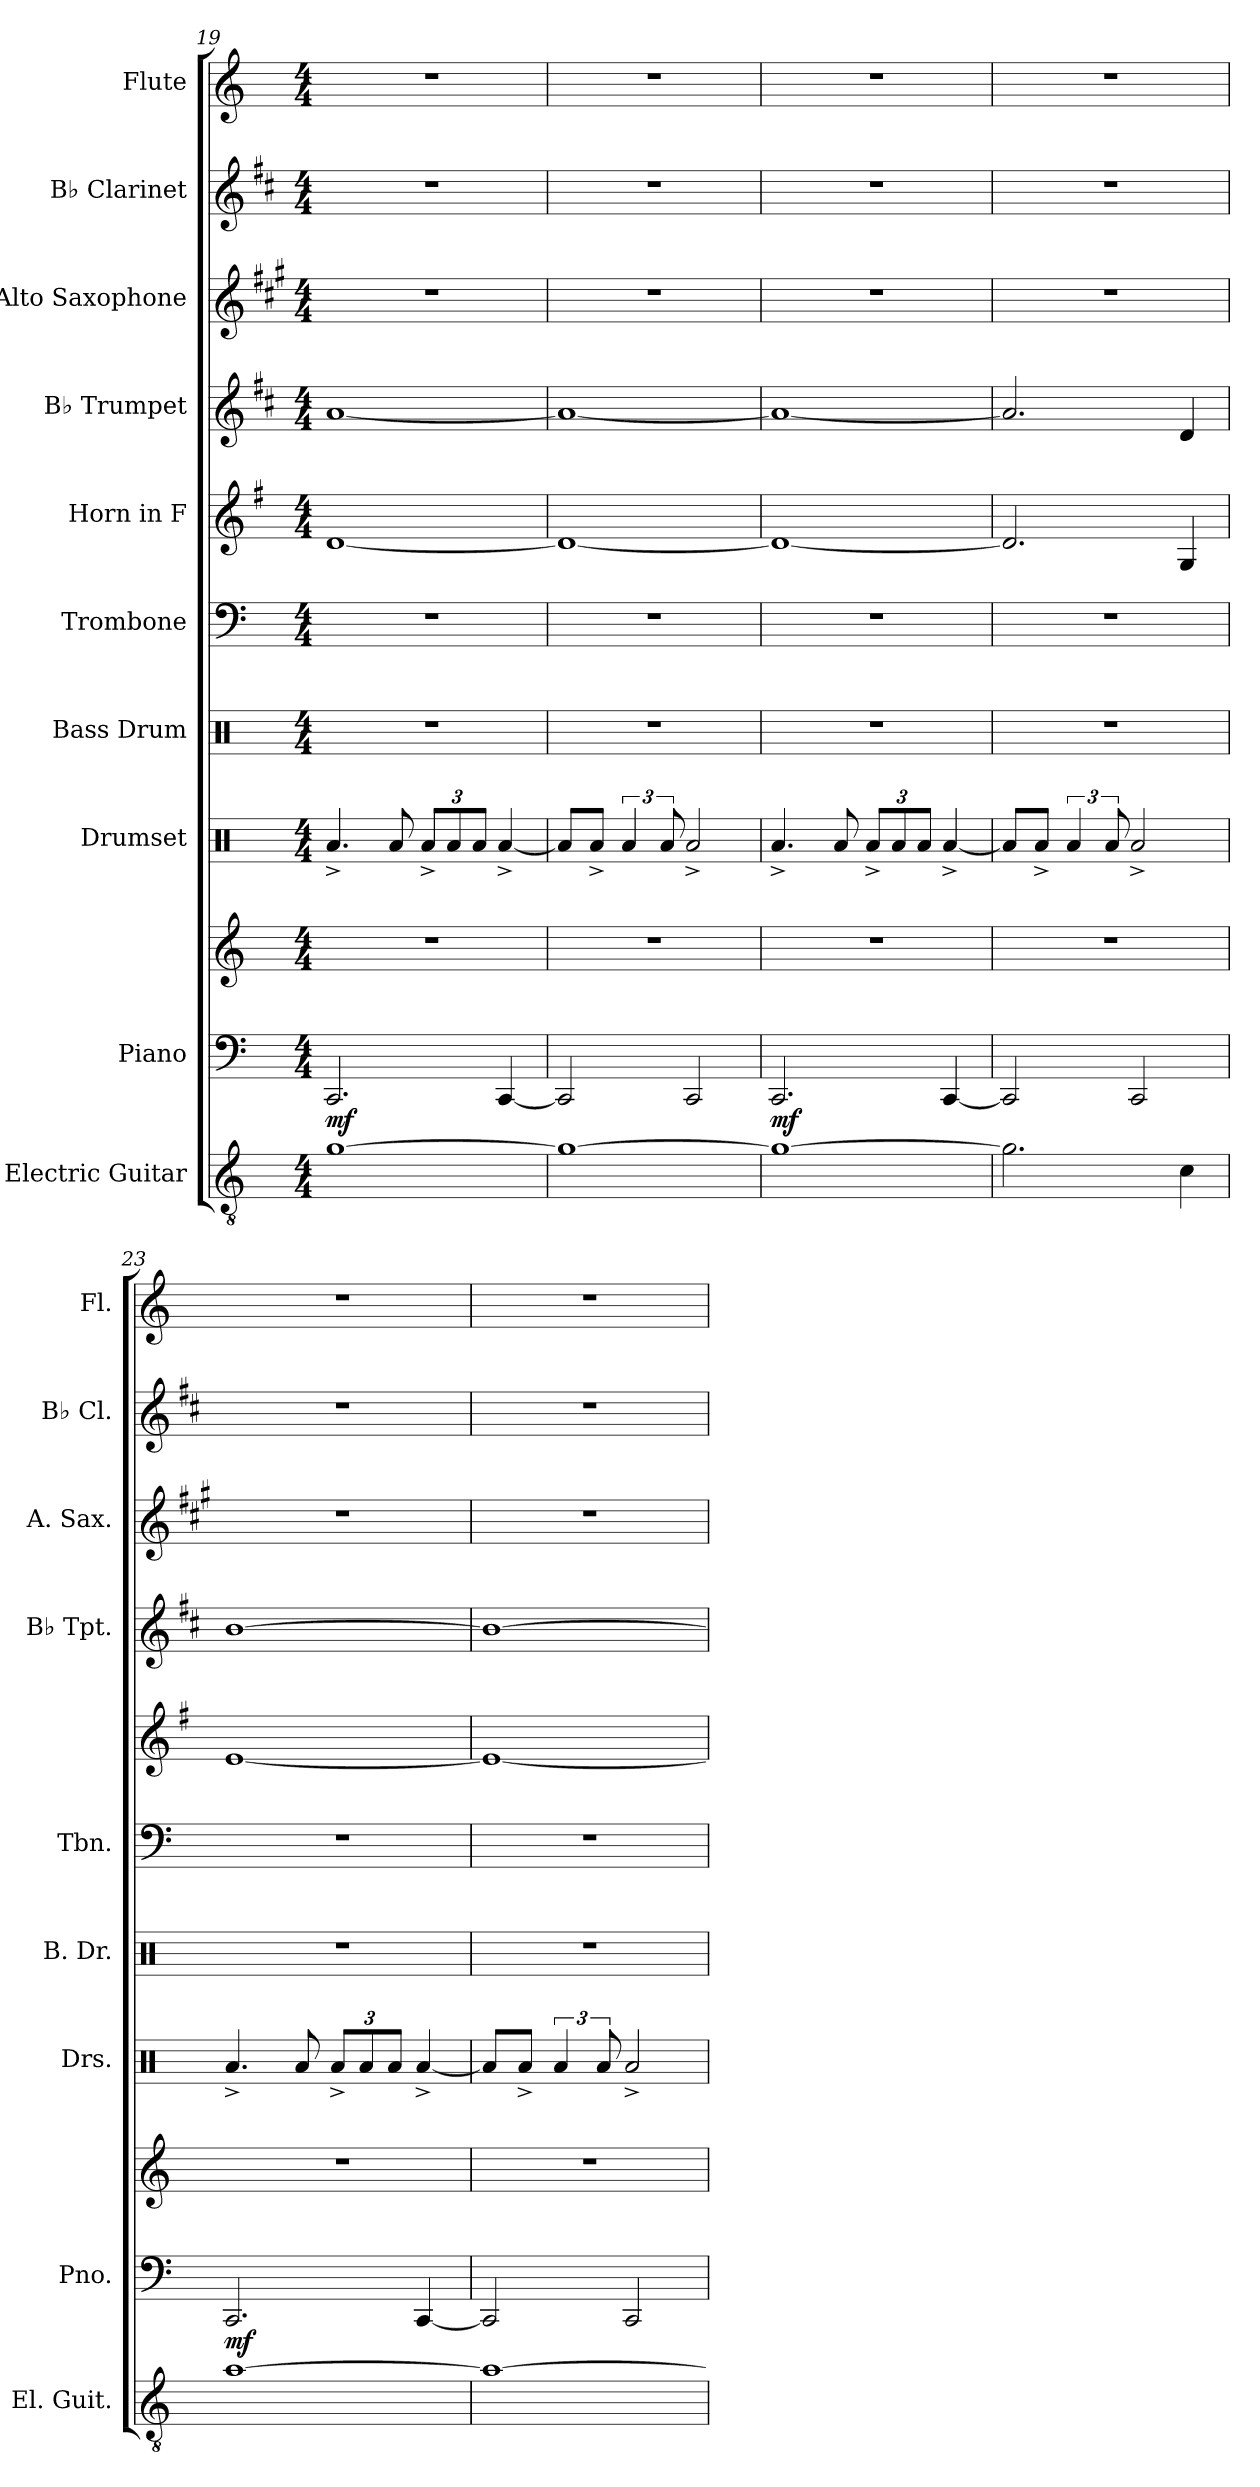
**kern	**kern	**kern	**dynam	**kern	**kern	**kern	**kern	**kern	**kern	**kern	**kern
*part10	*part9	*part9	*part9	*part8	*part7	*part6	*part5	*part4	*part3	*part2	*part1
*staff11	*staff10	*staff9	*staff9/10	*staff8	*staff7	*staff6	*staff5	*staff4	*staff3	*staff2	*staff1
*I"Electric Guitar	*I"Piano	*	*	*I"Drumset	*I"Bass Drum	*I"Trombone	*I"Horn in F	*I"B♭ Trumpet	*I"Alto Saxophone	*I"B♭ Clarinet	*I"Flute
*I'El. Guit.	*I'Pno.	*	*	*I'Drs.	*I'B. Dr.	*I'Tbn.	*	*I'B♭ Tpt.	*I'A. Sax.	*I'B♭ Cl.	*I'Fl.
*clefGv2	*clefF4	*clefG2	*	*clefX	*clefX	*clefF4	*clefG2	*clefG2	*clefG2	*clefG2	*clefG2
*	*	*	*	*	*	*	*ITrd4c7	*ITrd1c2	*ITrd5c9	*ITrd1c2	*
*k[]	*k[]	*k[]	*	*k[]	*k[]	*k[]	*k[]	*k[]	*k[]	*k[]	*k[]
*M4/4	*M4/4	*M4/4	*	*M4/4	*M4/4	*M4/4	*M4/4	*M4/4	*M4/4	*M4/4	*M4/4
=19	=19	=19	=19	=19	=19	=19	=19	=19	=19	=19	=19
!	!	!	!LO:DY:b=2	!	!	!	!	!	!	!	!
[1g	2.CC/	1r	mf	4.Ra^/	1r	1r	[1G	[1g	1r	1r	1r
.	.	.	.	8Ra/	.	.	.	.	.	.	.
*	*	*	*	*Xbrackettup	*	*	*	*	*	*	*
.	.	.	.	12Ra^/L	.	.	.	.	.	.	.
.	.	.	.	12Ra/	.	.	.	.	.	.	.
.	.	.	.	12Ra/J	.	.	.	.	.	.	.
.	[4CC/	.	.	[4Ra^/	.	.	.	.	.	.	.
=20	=20	=20	=20	=20	=20	=20	=20	=20	=20	=20	=20
1g_	2CC/]	1r	.	8Ra/L]	1r	1r	1G_	1g_	1r	1r	1r
.	.	.	.	8Ra^/J	.	.	.	.	.	.	.
*	*	*	*	*brackettup	*	*	*	*	*	*	*
.	.	.	.	6Ra/	.	.	.	.	.	.	.
.	.	.	.	12Ra/	.	.	.	.	.	.	.
.	2CC/	.	.	2Ra^/	.	.	.	.	.	.	.
=21	=21	=21	=21	=21	=21	=21	=21	=21	=21	=21	=21
!	!	!	!LO:DY:b=2	!	!	!	!	!	!	!	!
1g_	2.CC/	1r	mf	4.Ra^/	1r	1r	1G_	1g_	1r	1r	1r
.	.	.	.	8Ra/	.	.	.	.	.	.	.
*	*	*	*	*Xbrackettup	*	*	*	*	*	*	*
.	.	.	.	12Ra^/L	.	.	.	.	.	.	.
.	.	.	.	12Ra/	.	.	.	.	.	.	.
.	.	.	.	12Ra/J	.	.	.	.	.	.	.
.	[4CC/	.	.	[4Ra^/	.	.	.	.	.	.	.
=22	=22	=22	=22	=22	=22	=22	=22	=22	=22	=22	=22
2.g\]	2CC/]	1r	.	8Ra/L]	1r	1r	2.G/]	2.g/]	1r	1r	1r
.	.	.	.	8Ra^/J	.	.	.	.	.	.	.
*	*	*	*	*brackettup	*	*	*	*	*	*	*
.	.	.	.	6Ra/	.	.	.	.	.	.	.
.	.	.	.	12Ra/	.	.	.	.	.	.	.
.	2CC/	.	.	2Ra^/	.	.	.	.	.	.	.
4c\	.	.	.	.	.	.	4C/	4c/	.	.	.
!!LO:PB:g=z
=23	=23	=23	=23	=23	=23	=23	=23	=23	=23	=23	=23
!	!	!	!LO:DY:b=2	!	!	!	!	!	!	!	!
[1a	2.CC/	1r	mf	4.Ra^/	1r	1r	[1A	[1a	1r	1r	1r
.	.	.	.	8Ra/	.	.	.	.	.	.	.
*	*	*	*	*Xbrackettup	*	*	*	*	*	*	*
.	.	.	.	12Ra^/L	.	.	.	.	.	.	.
.	.	.	.	12Ra/	.	.	.	.	.	.	.
.	.	.	.	12Ra/J	.	.	.	.	.	.	.
.	[4CC/	.	.	[4Ra^/	.	.	.	.	.	.	.
=24	=24	=24	=24	=24	=24	=24	=24	=24	=24	=24	=24
1a_	2CC/]	1r	.	8Ra/L]	1r	1r	1A_	1a_	1r	1r	1r
.	.	.	.	8Ra^/J	.	.	.	.	.	.	.
*	*	*	*	*brackettup	*	*	*	*	*	*	*
.	.	.	.	6Ra/	.	.	.	.	.	.	.
.	.	.	.	12Ra/	.	.	.	.	.	.	.
.	2CC/	.	.	2Ra^/	.	.	.	.	.	.	.
=	=	=	=	=	=	=	=	=	=	=	=
*-	*-	*-	*-	*-	*-	*-	*-	*-	*-	*-	*-
